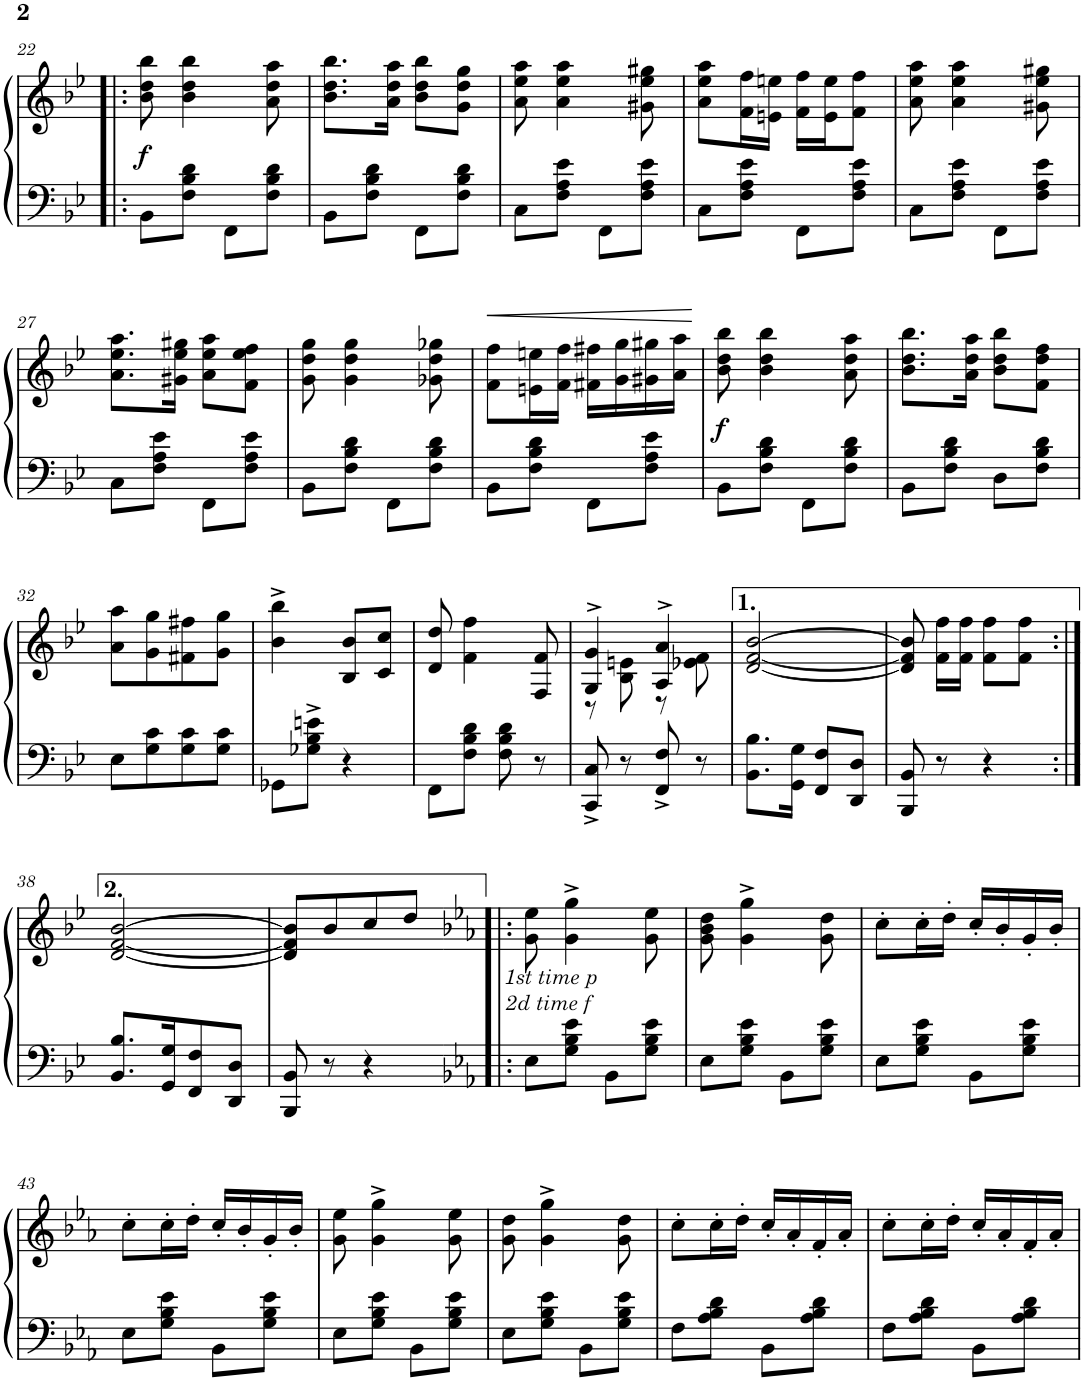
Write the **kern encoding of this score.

**kern	**kern	**dynam
*part1	*part1	*part1
*staff2	*staff1	*staff1/2
*I"Piano	*	*
*I'Pno.	*	*
!!LO:PB:g=z
*clefF4	*clefG2	*
*k[b-e-]	*k[b-e-]	*
*M2/4	*M2/4	*
=22!|:	=22!|:	=22!|:
!	!	!LO:DY:b
8BB-\L	8b-\ 8dd\ 8bb-\	f
8F\ 8B-\ 8d\J	4b-\ 4dd\ 4bb-\	.
8FF\L	.	.
8F\ 8B-\ 8d\J	8a\ 8dd\ 8aa\	.
=23	=23	=23
8BB-\L	8.b-\ 8.dd\ 8.bb-\L	.
8F\ 8B-\ 8d\J	.	.
.	16a\ 16dd\ 16aa\Jk	.
8FF\L	8b-\ 8dd\ 8bb-\L	.
8F\ 8B-\ 8d\J	8g\ 8dd\ 8gg\J	.
=24	=24	=24
8C\L	8a\ 8ee-\ 8aa\	.
8F\ 8A\ 8e-\J	4a\ 4ee-\ 4aa\	.
8FF\L	.	.
8F\ 8A\ 8e-\J	8g#X\ 8ee-\ 8gg#X\	.
=25	=25	=25
8C\L	8a\ 8ee-\ 8aa\L	.
8F\ 8A\ 8e-\J	16f\ 16ff\L	.
.	16en\ 16een\JJ	.
8FF\L	16f\ 16ff\LL	.
.	16e\ 16ee\J	.
8F\ 8A\ 8e-\J	8f\ 8ff\J	.
=26	=26	=26
8C\L	8a\ 8ee-\ 8aa\	.
8F\ 8A\ 8e-\J	4a\ 4ee-\ 4aa\	.
8FF\L	.	.
8F\ 8A\ 8e-\J	8g#X\ 8ee-\ 8gg#X\	.
!!LO:LB:g=z
=27	=27	=27
8C\L	8.a\ 8.ee-\ 8.aa\L	.
8F\ 8A\ 8e-\J	.	.
.	16g#X\ 16ee-\ 16gg#X\Jk	.
8FF\L	8a\ 8ee-\ 8aa\L	.
8F\ 8A\ 8e-\J	8f\ 8ee-\ 8ff\J	.
=28	=28	=28
8BB-\L	8g\ 8dd\ 8gg\	.
8F\ 8B-\ 8d\J	4g\ 4dd\ 4gg\	.
8FF\L	.	.
8F\ 8B-\ 8d\J	8g-X\ 8dd\ 8gg-X\	.
=29	=29	=29
!	!	!LO:HP:b
8BB-\L	8f\ 8ff\L	<
8F\ 8B-\ 8d\J	16en\ 16een\L	.
.	16f\ 16ff\JJ	.
8FF\L	16f#X\ 16ff#X\LL	.
.	16g\ 16gg\	.
8F\ 8A\ 8e-\J	16g#X\ 16gg#X\	.
.	16a\ 16aa\JJ	.
.	.	[
=30	=30	=30
!	!	!LO:DY:b
8BB-\L	8b-\ 8dd\ 8bb-\	f
8F\ 8B-\ 8d\J	4b-\ 4dd\ 4bb-\	.
8FF\L	.	.
8F\ 8B-\ 8d\J	8a\ 8dd\ 8aa\	.
=31	=31	=31
8BB-\L	8.b-\ 8.dd\ 8.bb-\L	.
8F\ 8B-\ 8d\J	.	.
.	16a\ 16dd\ 16aa\Jk	.
8D\L	8b-\ 8dd\ 8bb-\L	.
8F\ 8B-\ 8d\J	8f\ 8dd\ 8ff\J	.
!!LO:LB:g=z
=32	=32	=32
8E-\L	8a\ 8aa\L	.
8G\ 8c\	8g\ 8gg\	.
8G\ 8c\	8f#X\ 8ff#X\	.
8G\ 8c\J	8g\ 8gg\J	.
=33	=33	=33
8GG-X\L	4b-\^ 4bb-\^	.
8G-X\^ 8B-\^ 8en\^J	.	.
4r	8B-/ 8b-/L	.
.	8c/ 8cc/J	.
=34	=34	=34
8FF\L	8d/ 8dd/	.
8F\ 8B-\ 8d\J	4f\ 4ff\	.
8F\ 8B-\ 8d\	.	.
8r	8F/ 8f/	.
=35	=35	=35
*	*^	*
8CC/^ 8C/^	4G/^ 4g/^	8r	.
8r	.	8B-\ 8en\	.
8FF/^ 8F/^	4A/^ 4a/^	8r	.
8r	.	8e-X\ 8f\	.
*	*v	*v	*
=36	=36	=36
8.BB-\ 8.B-\L	[2d/ [2f/ [2b-/	.
16GG\ 16G\Jk	.	.
8FF/ 8F/L	.	.
8DD/ 8D/J	.	.
=37	=37	=37
8BBB-/ 8BB-/	8d/] 8f/] 8b-/]	.
8r	16f\ 16ff\LL	.
.	16f\ 16ff\JJ	.
4r	8f\ 8ff\L	.
.	8f\ 8ff\J	.
!!LO:LB:g=z
=38:|!	=38:|!	=38:|!
8.BB-/ 8.B-/L	[2d/ [2f/ [2b-/	.
16GG/ 16G/K	.	.
8FF/ 8F/	.	.
8DD/ 8D/J	.	.
=39	=39	=39
8BBB-/ 8BB-/	8d/] 8f/] 8b-/]L	.
8r	8b-/	.
4r	8cc/	.
!	!LO:TX:b:i:t=1st time p	!
!	!LO:TX:b:t=2d time f	!
.	8dd/J	.
=40!|:	=40!|:	=40!|:
*k[b-e-a-]	*k[b-e-a-]	*
8E-\L	8g\ 8ee-\	.
8G\ 8B-\ 8e-\J	4g\^ 4gg\^	.
8BB-\L	.	.
8G\ 8B-\ 8e-\J	8g\ 8ee-\	.
=41	=41	=41
8E-\L	8g\ 8b-\ 8dd\	.
8G\ 8B-\ 8e-\J	4g\^ 4gg\^	.
8BB-\L	.	.
8G\ 8B-\ 8e-\J	8g\ 8dd\	.
=42	=42	=42
8E-\L	8cc'\L	.
8G\ 8B-\ 8e-\J	16cc'\L	.
.	16dd'\JJ	.
8BB-\L	16cc'/LL	.
.	16b-'/	.
8G\ 8B-\ 8e-\J	16g'/	.
.	16b-'/JJ	.
!!LO:LB:g=z
=43	=43	=43
8E-\L	8cc'\L	.
8G\ 8B-\ 8e-\J	16cc'\L	.
.	16dd'\JJ	.
8BB-\L	16cc'/LL	.
.	16b-'/	.
8G\ 8B-\ 8e-\J	16g'/	.
.	16b-'/JJ	.
=44	=44	=44
8E-\L	8g\ 8ee-\	.
8G\ 8B-\ 8e-\J	4g\^ 4gg\^	.
8BB-\L	.	.
8G\ 8B-\ 8e-\J	8g\ 8ee-\	.
=45	=45	=45
8E-\L	8g\ 8dd\	.
8G\ 8B-\ 8e-\J	4g\^ 4gg\^	.
8BB-\L	.	.
8G\ 8B-\ 8e-\J	8g\ 8dd\	.
=46	=46	=46
8F\L	8cc'\L	.
8A-\ 8B-\ 8d\J	16cc'\L	.
.	16dd'\JJ	.
8BB-\L	16cc'/LL	.
.	16a-'/	.
8A-\ 8B-\ 8d\J	16f'/	.
.	16a-'/JJ	.
=47	=47	=47
8F\L	8cc'\L	.
8A-\ 8B-\ 8d\J	16cc'\L	.
.	16dd'\JJ	.
8BB-\L	16cc'/LL	.
.	16a-'/	.
8A-\ 8B-\ 8d\J	16f'/	.
.	16a-'/JJ	.
=	=	=
*-	*-	*-
